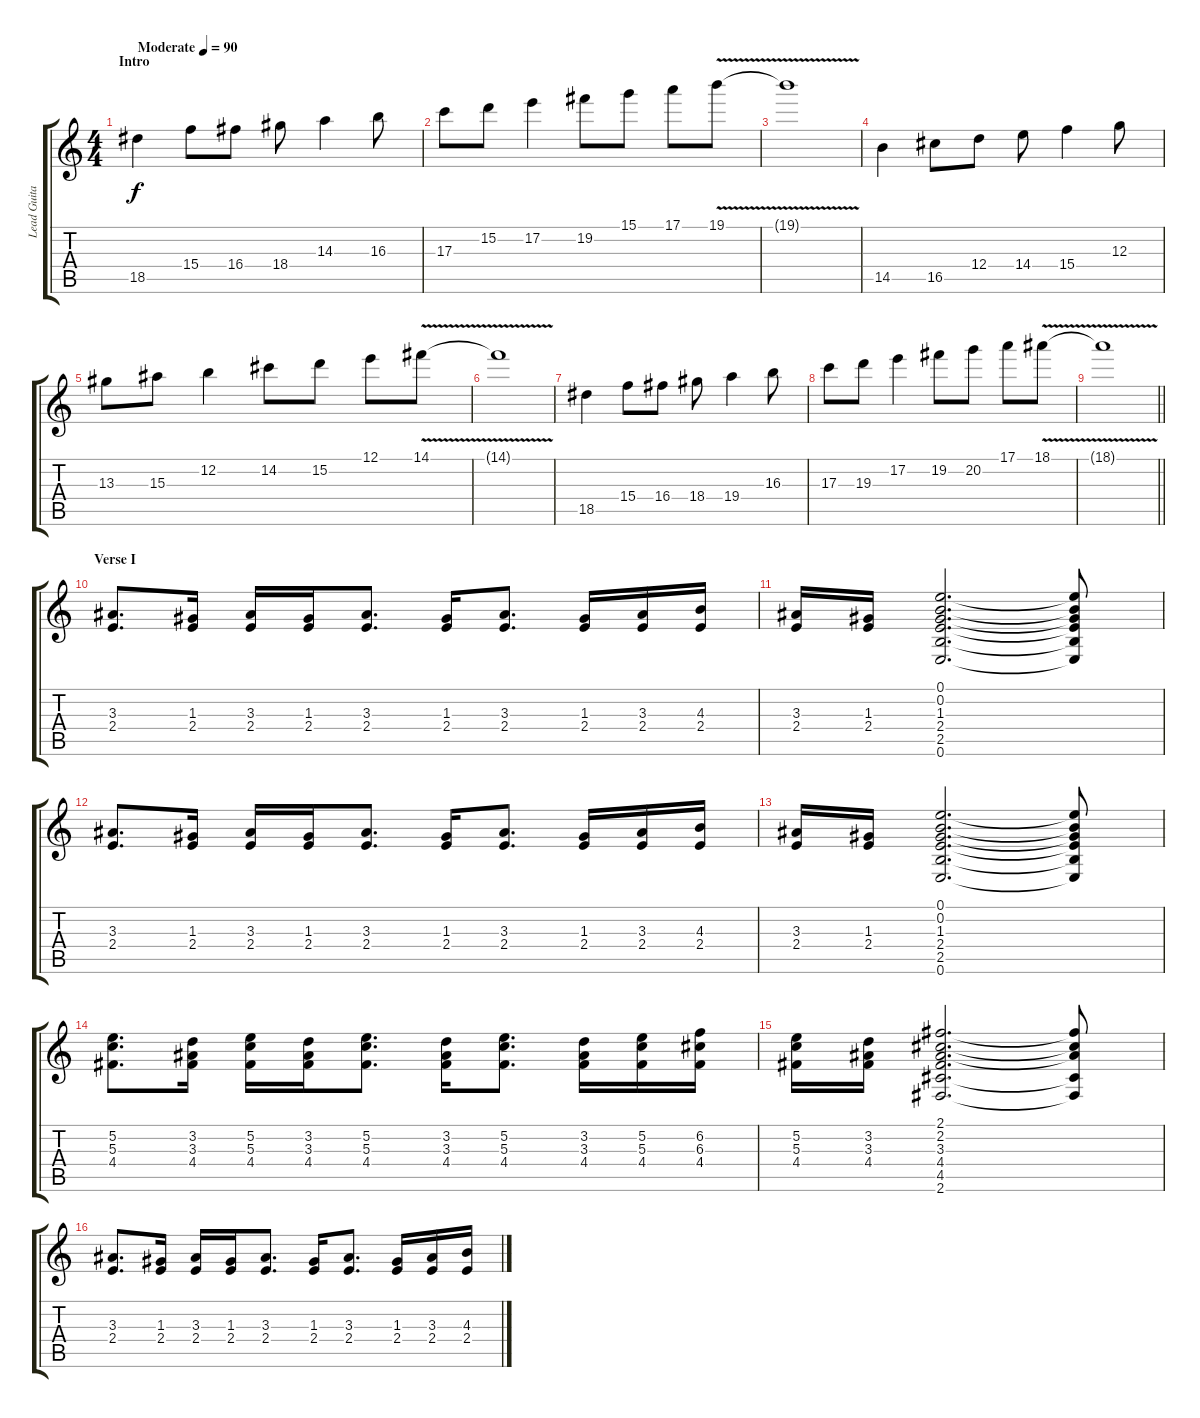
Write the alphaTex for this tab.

\track ("Lead Guitar" "Lead Guita") {instrument overdrivenguitar}
\staff {score tabs}
\tuning (E4 B3 G3 D3 A2 E2) {hide}
\ts (4 4)
\section ("" "Intro")
\tempo (90 "Moderate")
\clef g2
\ks c
18.5.4{dy f instrument overdrivenguitar} 15.4.8 16.4.8 18.4.8 14.3.4 16.3.8 |
17.3.8 15.2.8 17.2.4 19.2.8 15.1.8 17.1.8 19.1{v}.8 |
19.1{v t}.1 |
14.5.4 16.5.8 12.4.8 14.4.8 15.4.4 12.3.8 |
13.3.8 15.3.8 12.2.4 14.2.8 15.2.8 12.1.8 14.1{v}.8 |
14.1{v t}.1 |
18.5.4 15.4.8 16.4.8 18.4.8 19.4.4 16.3.8 |
17.3.8 19.3.8 17.2.4 19.2.8 20.2.8 17.1.8 18.1{v}.8 |
\barLineRight lightlight
18.1{t}.1 |
\section ("" "Verse I")
(3.3 2.4).8{d} (1.3 2.4).16 (3.3 2.4).16 (1.3 2.4).16 (3.3 2.4).8{d} (1.3 2.4).16 (3.3 2.4).8{d} (1.3 2.4).16 (3.3 2.4).16 (4.3 2.4).16 |
(3.3 2.4).16 (1.3 2.4).16 (0.1 0.2 1.3 2.4 2.5 0.6).2{d} (0.1{t} 0.2{t} 1.3{t} 2.4{t} 2.5{t} 0.6{t}).8 |
(3.3 2.4).8{d} (1.3 2.4).16 (3.3 2.4).16 (1.3 2.4).16 (3.3 2.4).8{d} (1.3 2.4).16 (3.3 2.4).8{d} (1.3 2.4).16 (3.3 2.4).16 (4.3 2.4).16 |
(3.3 2.4).16 (1.3 2.4).16 (0.1 0.2 1.3 2.4 2.5 0.6).2{d} (0.1{t} 0.2{t} 1.3{t} 2.4{t} 2.5{t} 0.6{t}).8 |
(5.2 5.3 4.4).8{d} (3.2 3.3 4.4).16 (5.2 5.3 4.4).16 (3.2 3.3 4.4).16 (5.2 5.3 4.4).8{d} (3.2 3.3 4.4).16 (5.2 5.3 4.4).8{d} (3.2 3.3 4.4).16 (5.2 5.3 4.4).16 (6.2 6.3 4.4).16 |
(5.2 5.3 4.4).16 (3.2 3.3 4.4).16 (2.1 2.2 3.3 4.4 4.5 2.6).2{d} (2.1{t} 2.2{t} 3.3{t} 4.5{t} 2.6{t}).8 |
(3.3 2.4).8{d} (1.3 2.4).16 (3.3 2.4).16 (1.3 2.4).16 (3.3 2.4).8{d} (1.3 2.4).16 (3.3 2.4).8{d} (1.3 2.4).16 (3.3 2.4).16 (4.3 2.4).16
